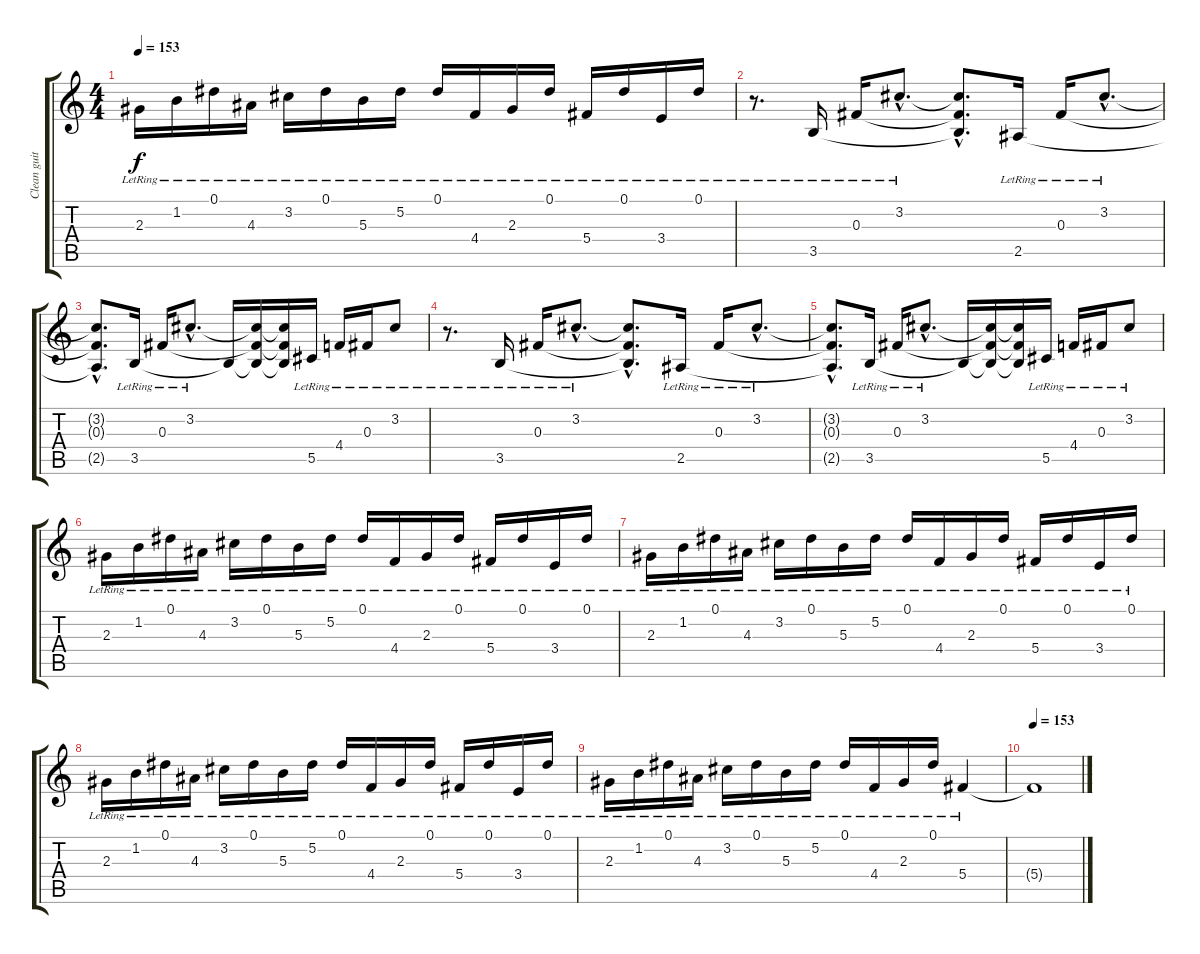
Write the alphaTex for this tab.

\track ("Clean guitar 2" "Clean guit") {instrument acousticguitarsteel}
\staff {score tabs}
\tuning (Eb4 Bb3 Gb3 Db3 Ab2 Eb2) {hide}
\ts (4 4)
\tempo 153
\clef g2
\ks c
2.3{lr}.16{dy f} 1.2{lr}.16 0.1{lr}.16 4.3{lr}.16 3.2{lr}.16 0.1{lr}.16 5.3{lr}.16 5.2{lr}.16 0.1{lr}.16 4.4{lr}.16 2.3{lr}.16 0.1{lr}.16 5.4{lr}.16 0.1{lr}.16 3.4{lr}.16 0.1{lr}.16 |
r.8{d volume 11 balance 6} 3.5{lr}.16 0.3{lr}.16 3.2{hac lr}.8{d} (3.2{hac t} 0.3{hac t} 3.5{hac t}).8{d} 2.5{lr}.16 0.3{lr}.16 3.2{hac lr}.8{d} |
(3.2{hac t} 0.3{hac t} 2.5{hac t}).8{d} 3.5{lr}.16 0.3{lr}.16 3.2{hac lr}.8{d} 3.5{t}.16 (3.2{t} 0.3{t} 3.5{t}).16 (3.2{t} 0.3{t} 3.5{t}).16 5.5{lr}.16 4.4{lr}.16 0.3{lr}.16 3.2{lr}.8 |
r.8{d} 3.5{lr}.16 0.3{lr}.16 3.2{hac lr}.8{d} (3.2{hac t} 0.3{hac t} 3.5{hac t}).8{d} 2.5{lr}.16 0.3{lr}.16 3.2{hac lr}.8{d} |
(3.2{hac t} 0.3{hac t} 2.5{hac t}).8{d} 3.5{lr}.16 0.3{lr}.16 3.2{hac lr}.8{d} 3.5{t}.16 (3.2{t} 0.3{t} 3.5{t}).16 (3.2{t} 0.3{t} 3.5{t}).16 5.5{lr}.16 4.4{lr}.16 0.3{lr}.16 3.2{lr}.8 |
2.3{lr}.16{volume 9 balance 3} 1.2{lr}.16 0.1{lr}.16 4.3{lr}.16 3.2{lr}.16 0.1{lr}.16 5.3{lr}.16 5.2{lr}.16 0.1{lr}.16 4.4{lr}.16 2.3{lr}.16 0.1{lr}.16 5.4{lr}.16 0.1{lr}.16 3.4{lr}.16 0.1{lr}.16 |
2.3{lr}.16 1.2{lr}.16 0.1{lr}.16 4.3{lr}.16 3.2{lr}.16 0.1{lr}.16 5.3{lr}.16 5.2{lr}.16 0.1{lr}.16 4.4{lr}.16 2.3{lr}.16 0.1{lr}.16 5.4{lr}.16 0.1{lr}.16 3.4{lr}.16 0.1{lr}.16 |
2.3{lr}.16 1.2{lr}.16 0.1{lr}.16 4.3{lr}.16 3.2{lr}.16 0.1{lr}.16 5.3{lr}.16 5.2{lr}.16 0.1{lr}.16 4.4{lr}.16 2.3{lr}.16 0.1{lr}.16 5.4{lr}.16 0.1{lr}.16 3.4{lr}.16 0.1{lr}.16 |
2.3{lr}.16 1.2{lr}.16 0.1{lr}.16 4.3{lr}.16 3.2{lr}.16 0.1{lr}.16 5.3{lr}.16 5.2{lr}.16 0.1{lr}.16 4.4{lr}.16 2.3{lr}.16 0.1{lr}.16 5.4{lr}.4 |
\tempo 153
5.4{t}.1
